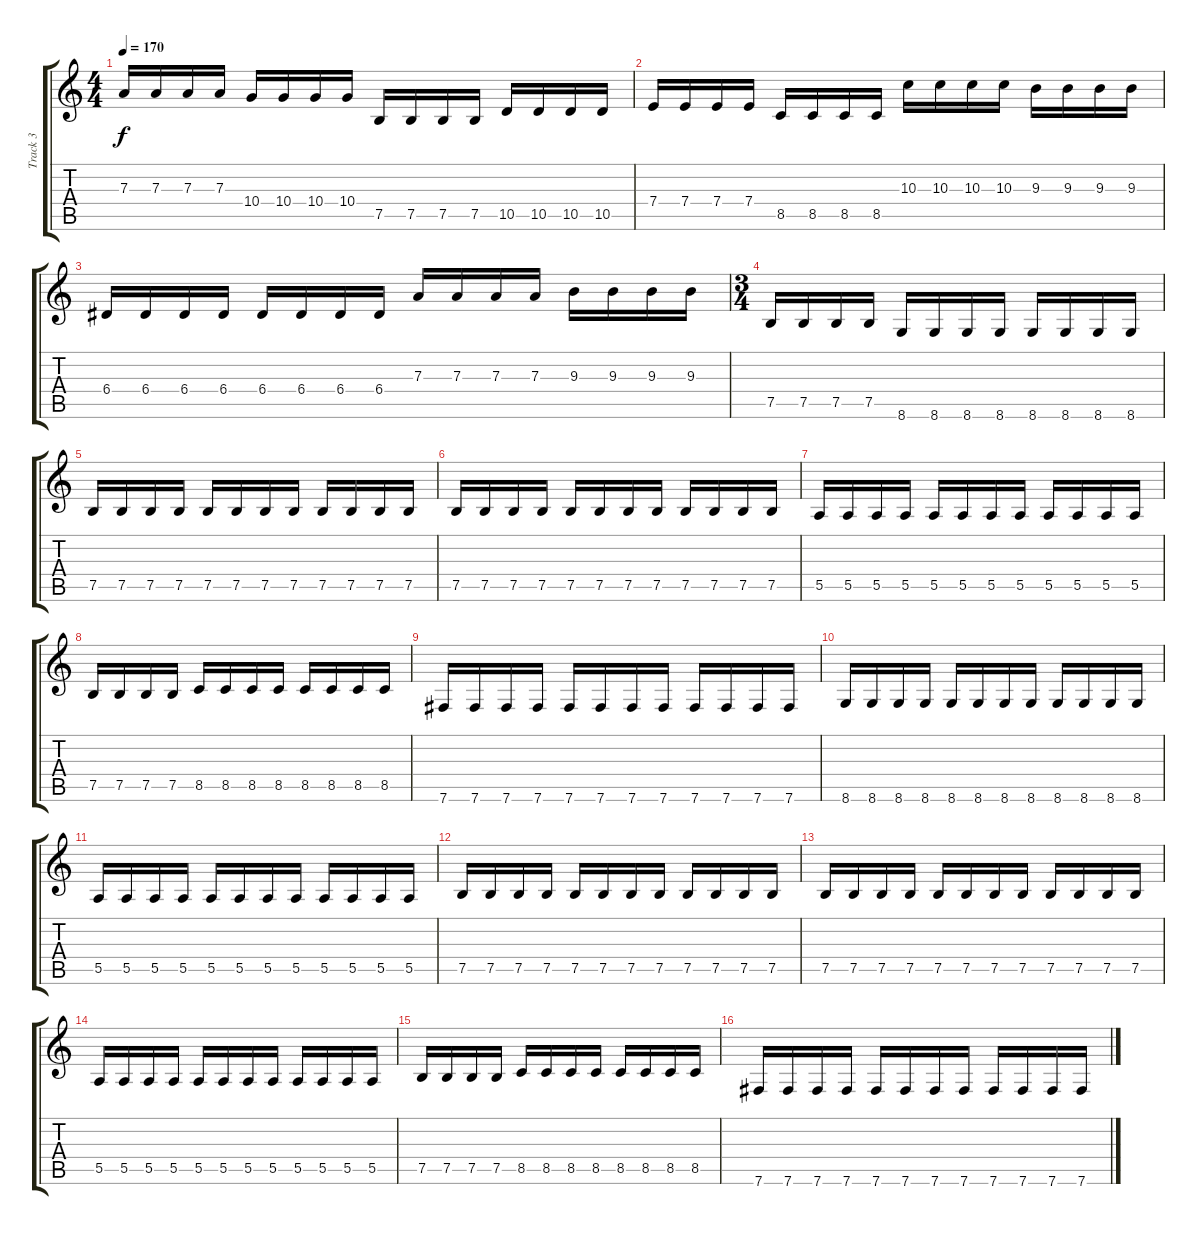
\track ("Track 3" "Track 3") {instrument overdrivenguitar}
\staff {score tabs}
\tuning (B3 Gb3 D3 A2 E2 B1) {hide}
\ts (4 4)
\tempo 170
\clef g2
\ks c
7.3.16{dy f} 7.3.16 7.3.16 7.3.16 10.4.16 10.4.16 10.4.16 10.4.16 7.5.16 7.5.16 7.5.16 7.5.16 10.5.16 10.5.16 10.5.16 10.5.16 |
7.4.16 7.4.16 7.4.16 7.4.16 8.5.16 8.5.16 8.5.16 8.5.16 10.3.16 10.3.16 10.3.16 10.3.16 9.3.16 9.3.16 9.3.16 9.3.16 |
6.4.16 6.4.16 6.4.16 6.4.16 6.4.16 6.4.16 6.4.16 6.4.16 7.3.16 7.3.16 7.3.16 7.3.16 9.3.16 9.3.16 9.3.16 9.3.16 |
\ts (3 4)
7.5.16 7.5.16 7.5.16 7.5.16 8.6.16 8.6.16 8.6.16 8.6.16 8.6.16 8.6.16 8.6.16 8.6.16 |
7.5.16 7.5.16 7.5.16 7.5.16 7.5.16 7.5.16 7.5.16 7.5.16 7.5.16 7.5.16 7.5.16 7.5.16 |
7.5.16 7.5.16 7.5.16 7.5.16 7.5.16 7.5.16 7.5.16 7.5.16 7.5.16 7.5.16 7.5.16 7.5.16 |
5.5.16 5.5.16 5.5.16 5.5.16 5.5.16 5.5.16 5.5.16 5.5.16 5.5.16 5.5.16 5.5.16 5.5.16 |
7.5.16 7.5.16 7.5.16 7.5.16 8.5.16 8.5.16 8.5.16 8.5.16 8.5.16 8.5.16 8.5.16 8.5.16 |
7.6.16 7.6.16 7.6.16 7.6.16 7.6.16 7.6.16 7.6.16 7.6.16 7.6.16 7.6.16 7.6.16 7.6.16 |
8.6.16 8.6.16 8.6.16 8.6.16 8.6.16 8.6.16 8.6.16 8.6.16 8.6.16 8.6.16 8.6.16 8.6.16 |
5.5.16 5.5.16 5.5.16 5.5.16 5.5.16 5.5.16 5.5.16 5.5.16 5.5.16 5.5.16 5.5.16 5.5.16 |
7.5.16 7.5.16 7.5.16 7.5.16 7.5.16 7.5.16 7.5.16 7.5.16 7.5.16 7.5.16 7.5.16 7.5.16 |
7.5.16 7.5.16 7.5.16 7.5.16 7.5.16 7.5.16 7.5.16 7.5.16 7.5.16 7.5.16 7.5.16 7.5.16 |
5.5.16 5.5.16 5.5.16 5.5.16 5.5.16 5.5.16 5.5.16 5.5.16 5.5.16 5.5.16 5.5.16 5.5.16 |
7.5.16 7.5.16 7.5.16 7.5.16 8.5.16 8.5.16 8.5.16 8.5.16 8.5.16 8.5.16 8.5.16 8.5.16 |
7.6.16 7.6.16 7.6.16 7.6.16 7.6.16 7.6.16 7.6.16 7.6.16 7.6.16 7.6.16 7.6.16 7.6.16
